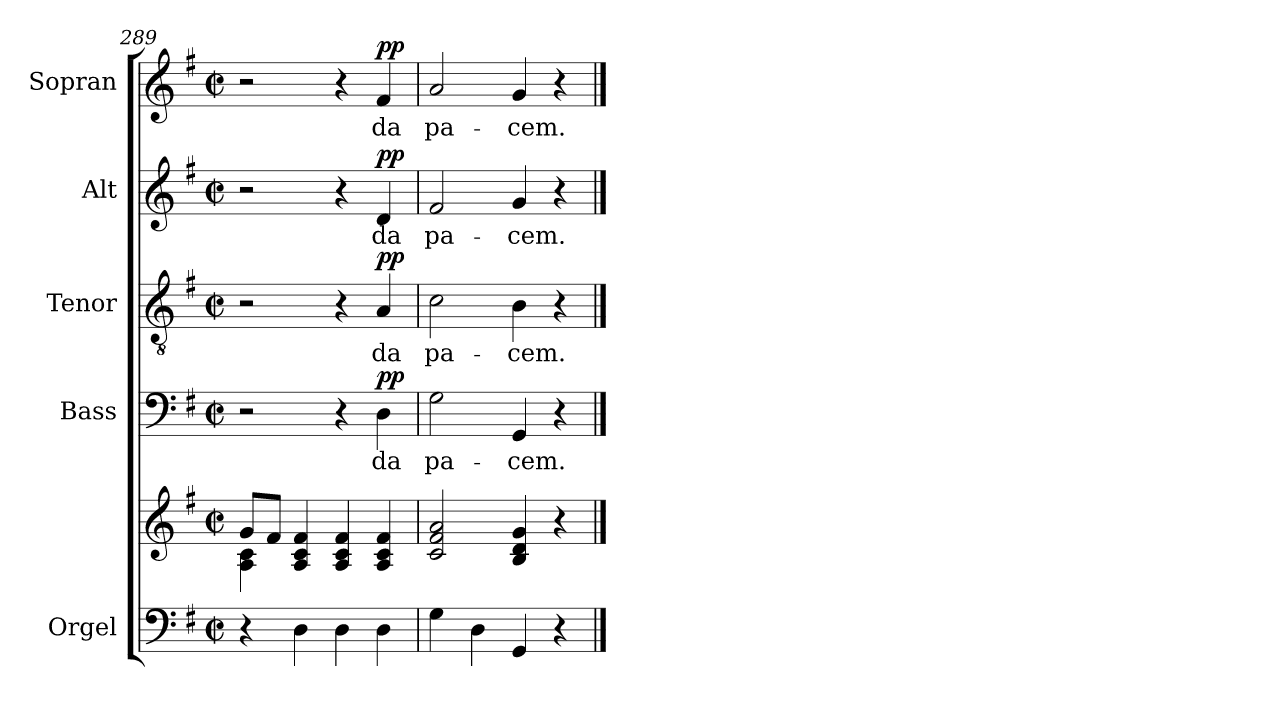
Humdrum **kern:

**kern	**kern	**kern	**text	**dynam	**kern	**text	**dynam	**kern	**text	**dynam	**kern	**text	**dynam
*part5	*part5	*part4	*part4	*part4	*part3	*part3	*part3	*part2	*part2	*part2	*part1	*part1	*part1
*staff6	*staff5	*staff4	*staff4	*staff4	*staff3	*staff3	*staff3	*staff2	*staff2	*staff2	*staff1	*staff1	*staff1
*I"Orgel	*	*I"Bass	*	*	*I"Tenor	*	*	*I"Alt	*	*	*I"Sopran	*	*
*I'Org.	*	*I'B	*	*	*I'T	*	*	*I'A	*	*	*I'S	*	*
*clefF4	*clefG2	*clefF4	*	*	*clefGv2	*	*	*clefG2	*	*	*clefG2	*	*
*k[f#]	*k[f#]	*k[f#]	*	*	*k[f#]	*	*	*k[f#]	*	*	*k[f#]	*	*
*G:	*G:	*G:	*	*	*G:	*	*	*G:	*	*	*G:	*	*
*M2/2	*M2/2	*M2/2	*	*	*M2/2	*	*	*M2/2	*	*	*M2/2	*	*
*met(c|)	*met(c|)	*met(c|)	*	*	*met(c|)	*	*	*met(c|)	*	*	*met(c|)	*	*
=289	=289	=289	=289	=289	=289	=289	=289	=289	=289	=289	=289	=289	=289
*	*^	*	*	*	*	*	*	*	*	*	*	*	*
4r	8g/L	4A\ 4c\	2r	.	.	2r	.	.	2r	.	.	2r	.	.
.	8f#/J	.	.	.	.	.	.	.	.	.	.	.	.	.
4D\	4A/ 4c/ 4f#/	2.ryy	.	.	.	.	.	.	.	.	.	.	.	.
4D\	4A/ 4c/ 4f#/	.	4r	.	.	4r	.	.	4r	.	.	4r	.	.
!	!	!	!	!LO:LY:b	!LO:DY:a	!	!LO:LY:b	!LO:DY:a	!	!LO:LY:b	!LO:DY:a	!	!LO:LY:b	!LO:DY:a
4D\	4A/ 4c/ 4f#/	.	4D\	da	pp	4A/	da	pp	4d/	da	pp	4f#/	da	pp
*	*v	*v	*	*	*	*	*	*	*	*	*	*	*	*
=290	=290	=290	=290	=290	=290	=290	=290	=290	=290	=290	=290	=290	=290
!	!	!	!LO:LY:b	!	!	!LO:LY:b	!	!	!LO:LY:b	!	!	!LO:LY:b	!
4G\	2c/ 2f#/ 2a/	2G\	pa-	.	2c\	pa-	.	2f#/	pa-	.	2a/	pa-	.
4D\	.	.	.	.	.	.	.	.	.	.	.	.	.
!	!	!	!LO:LY:b	!	!	!LO:LY:b	!	!	!LO:LY:b	!	!	!LO:LY:b	!
4GG/	4B/ 4d/ 4g/	4GG/	-cem.	.	4B\	-cem.	.	4g/	-cem.	.	4g/	-cem.	.
4r	4r	4r	.	.	4r	.	.	4r	.	.	4r	.	.
==	==	==	==	==	==	==	==	==	==	==	==	==	==
*-	*-	*-	*-	*-	*-	*-	*-	*-	*-	*-	*-	*-	*-
